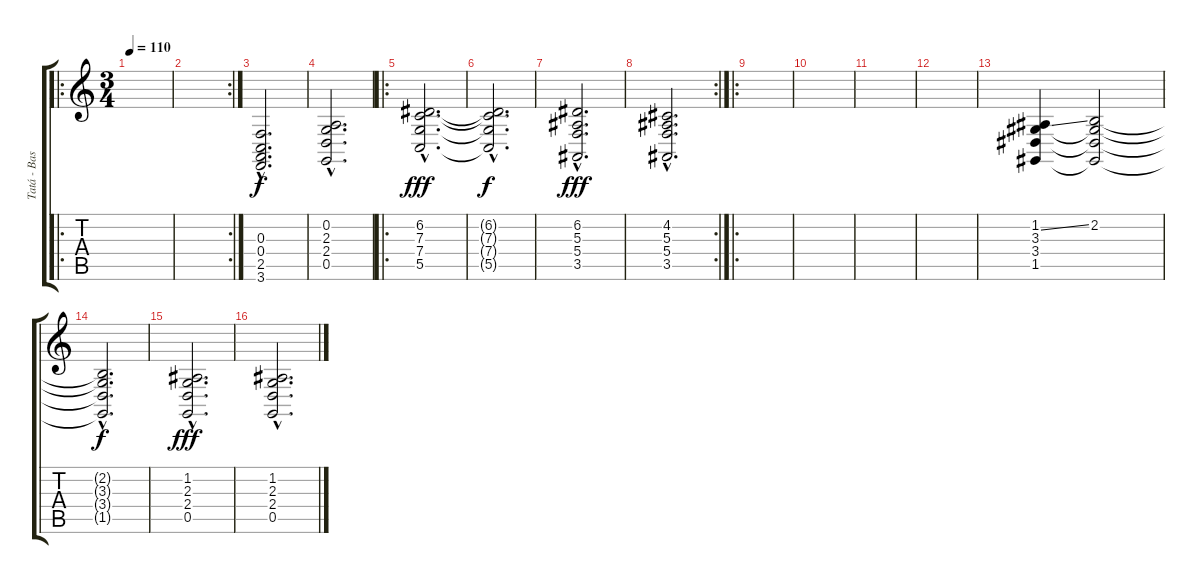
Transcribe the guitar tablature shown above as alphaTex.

\track ("Tatá - Base" "Tatá - Bas") {instrument stringensemble2}
\staff {score tabs}
\tuning (D4 A3 F3 C3 G2 D2) {hide}
\ro
\ts (3 4)
\tempo 110
\clef g2
\ks c
|
\rc 2
|
(0.3{hac} 0.4{hac} 2.5{hac} 3.6{hac}).2{d volume 16} |
(0.2{hac} 2.3{hac} 2.4{hac} 0.5{hac}).2{d} |
\ro
(6.2{hac} 7.3{hac} 7.4{hac} 5.5{hac}).2{d dy fff} |
(6.2{hac t} 7.3{hac t} 7.4{hac t} 5.5{hac t}).2{d dy f} |
(6.2{hac} 5.3{hac} 5.4{hac} 3.5{hac}).2{d dy fff} |
\rc 2
(4.2{hac} 5.3{hac} 5.4{hac} 3.5{hac}).2{d} |
\ro
|
|
|
|
(1.2{ss} 3.3 3.4 1.5).4 (2.2 3.3{t} 3.4{t} 1.5{t}).2 |
(2.2{hac t} 3.3{hac t} 3.4{hac t} 1.5{hac t}).2{d dy f} |
(1.2{hac} 2.3{hac} 2.4{hac} 0.5{hac}).2{d dy fff} |
(1.2{hac} 2.3{hac} 2.4{hac} 0.5{hac}).2{d}
